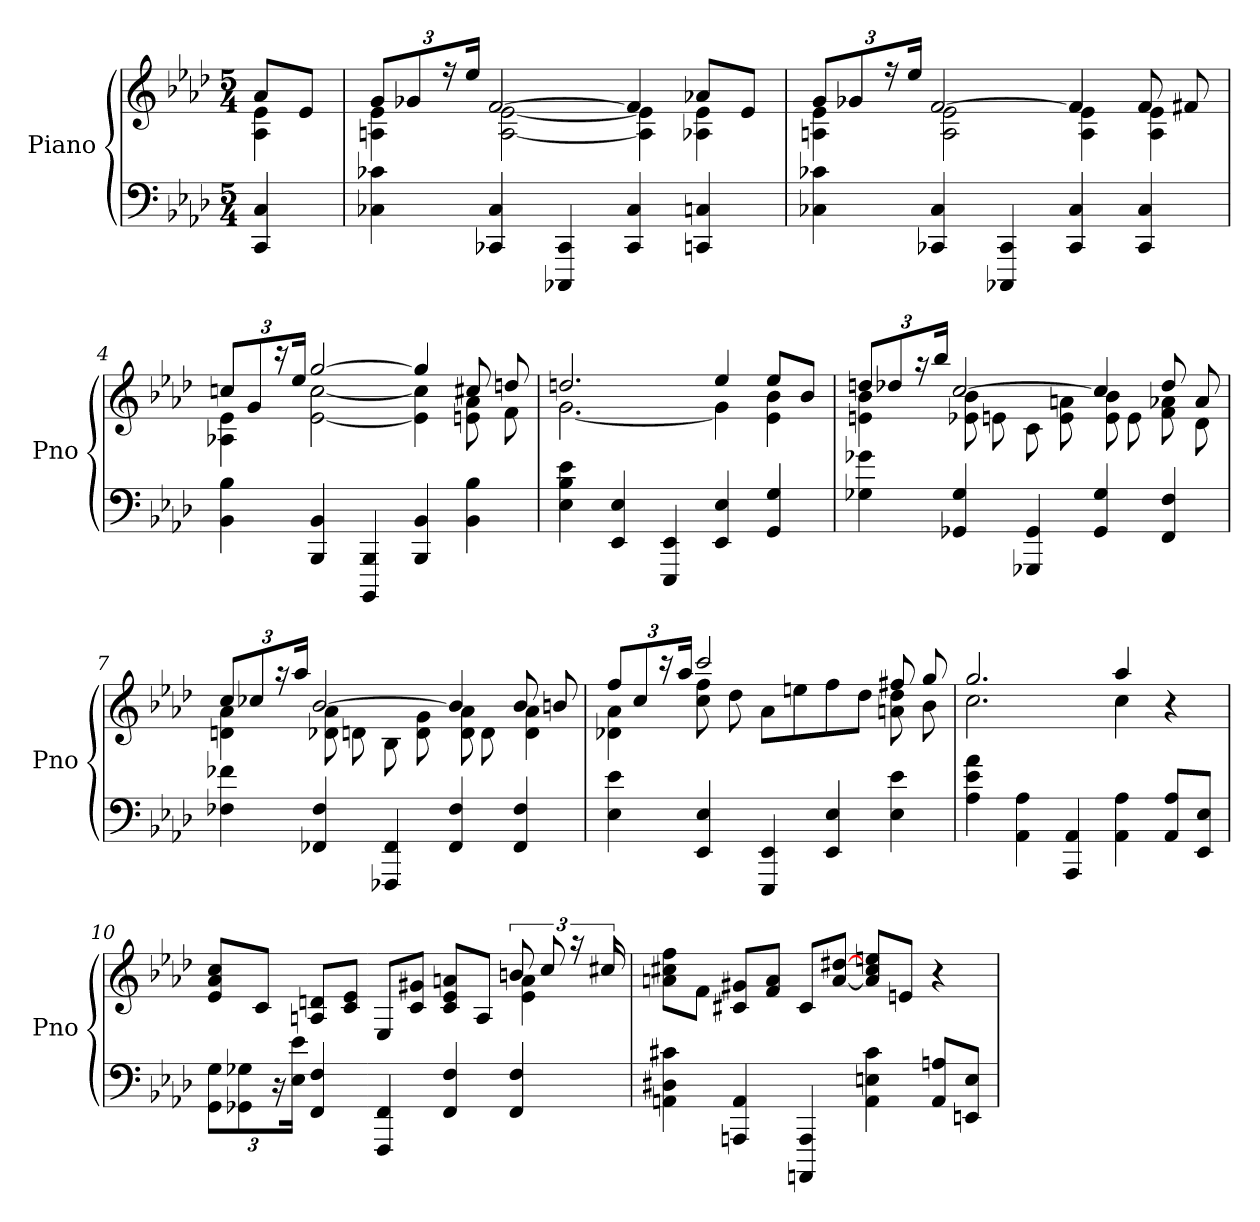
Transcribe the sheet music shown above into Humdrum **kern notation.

**kern	**kern
*part2	*part1
*staff2	*staff1
*I"Piano	*I"Piano
*I'Pno	*I'Pno
*clefF4	*clefG2
*k[b-e-a-d-]	*k[b-e-a-d-]
*M5/4	*M5/4
=1	=1
*	*^
4CC/ 4C/	8a-/L	4A-\ 4e-\
.	8e-/J	.
=2	=2	=2
4C-X\ 4c-X\	12g/L	4An\ 4e-\
.	12g-X/	.
.	24r	.
.	24ee-/Jk	.
4CC-X/ 4C-/	[2f/	[2A\ [2e-\
4CCC-X/ 4CC-/	.	.
4CC-/ 4C-/	4f/]	4A\] 4e-\]
4CCn/ 4Cn/	8a-X/L	4A-X\ 4e-\
.	8e-/J	.
=3	=3	=3
4C-X\ 4c-X\	12g/L	4An\ 4e-\
.	12g-X/	.
.	24r	.
.	24ee-/Jk	.
4CC-X/ 4C-/	[2f/	2A\ 2e-\
4CCC-X/ 4CC-/	.	.
4CC-/ 4C-/	4f/]	4A\ 4e-\
4CC-/ 4C-/	8f/	4A\ 4e-\
.	8f#X/	.
!!LO:LB:g=z	!!
=4	=4	=4
4BB-\ 4B-\	12ccn/L	4A-X\ 4e-\
.	12g/	.
.	24r	.
.	24ee-/Jk	.
4BBB-/ 4BB-/	[2gg/	[2e-\ [2cc\
4BBBB-/ 4BBB-/	.	.
4BBB-/ 4BB-/	4gg/]	4e-\] 4cc\]
4BB-\ 4B-\	8cc#X/	8en\ 8a-\
.	8ddn/	8f\
=5	=5	=5
4E-\ 4B-\ 4e-\	2.ddn/	[2.g\
4EE-/ 4E-/	.	.
4EEE-/ 4EE-/	.	.
4EE-/ 4E-/	4ee-/	4g\]
4GG/ 4G/	8ee-/L	4e-\ 4b-\
.	8b-/J	.
=6	=6	=6
4G-X\ 4g-X\	12ddn/L	4en\ 4b-\
.	12dd-X/	.
.	24r	.
.	24bb-/Jk	.
4GG-X/ 4G-/	[2cc/	8e-X\ 8b-\
.	.	8en\
4GGG-X/ 4GG-/	.	8c\
.	.	8e\ 8an\
4GG-/ 4G-/	4cc/]	8e\ 8b-\
.	.	8e\
4FF/ 4F/	8dd-/	8f\ 8a-X\
.	8a-/	8d-\
!!LO:LB:g=z	!!
=7	=7	=7
4F-X\ 4f-X\	12cc/L	4dn\ 4a-\
.	12cc-X/	.
.	24r	.
.	24aa-/Jk	.
4FF-X/ 4F-/	[2b-/	8d-X\ 8a-\
.	.	8dn\
4FFF-X/ 4FF-/	.	8B-\
.	.	8d\ 8g\
4FF-/ 4F-/	4b-/]	8d\ 8a-\
.	.	8d\
4FF-/ 4F-/	8b-/	4d\ 4a-\
.	8bn/	.
=8	=8	=8
4E-\ 4e-\	12ff/L	4d-X\ 4a-\
.	12cc/	.
.	24r	.
.	24aa-/Jk	.
4EE-/ 4E-/	2ccc/	8cc\ 8ff\
.	.	8dd-\
4EEE-/ 4EE-/	.	8a-\L
.	.	8een\
4EE-/ 4E-/	4ryy	8ff\
.	.	8dd-\J
4E-\ 4e-\	8ff#X/	8an\ 8dd-\
.	8gg/	8b-\
!!LO:LB:g=z	!!
=9	=9	=9
4A-\ 4e-\ 4a-\	2.gg/	2.cc\
4AA-\ 4A-\	.	.
4AAA-/ 4AA-/	.	.
4AA-\ 4A-\	4aa-/	4cc\
8AA-/ 8A-/L	4r	4ryy
8EE-/ 8E-/J	.	.
=10	=10	=10
12GG\ 12G\L	8e-/ 8a-/ 8cc/L	1ryy
12GG-X\ 12G-X\	.	.
.	8c/J	.
24r	.	.
24E-\ 24e-\Jk	.	.
4FF/ 4F/	8An/ 8dn/L	.
.	8c/ 8e-/J	.
4FFF/ 4FF/	8E-/L	.
.	8c/ 8g#X/J	.
4FF/ 4F/	8c/ 8e-/ 8an/L	.
.	8A/J	.
4FF/ 4F/	12bn/	4e-\ 4a\
.	12cc/	.
.	24r	.
.	24cc#X/	.
*	*v	*v
!!LO:LB:g=z
=11	=11
4AAn\ 4D#X\ 4c#X\	8an\ 8cc#X\ 8ff\L
.	8f\J
4AAAn/ 4AA/	8c#X/ 8g#X/L
.	8f/ 8a/J
4AAAAn/ 4AAA/	8c#/L
.	[8a/ [8dd#X/J
4AA\ 4En\ 4c#\	8a/] 8cc#/ 8een/L
.	8en/J
8AA/ 8An/L	4r
8EEn/ 8E/J	.
=	=
*-	*-
